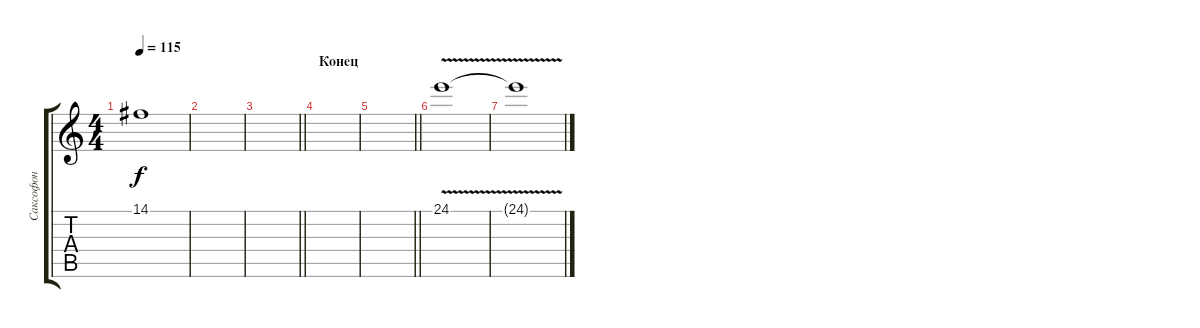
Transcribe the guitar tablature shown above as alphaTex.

\track ("Саксофон" "Саксофон") {instrument sopranosax}
\staff {score tabs}
\tuning (E4 B3 G3 D3 A2 E2) {hide}
\ts (4 4)
\tempo 115
\clef g2
\ks c
14.1.1{dy f} |
|
\barLineRight lightlight
|
\section ("" "Конец")
|
\barLineRight lightlight
|
24.1{v}.1 |
24.1{t}.1
